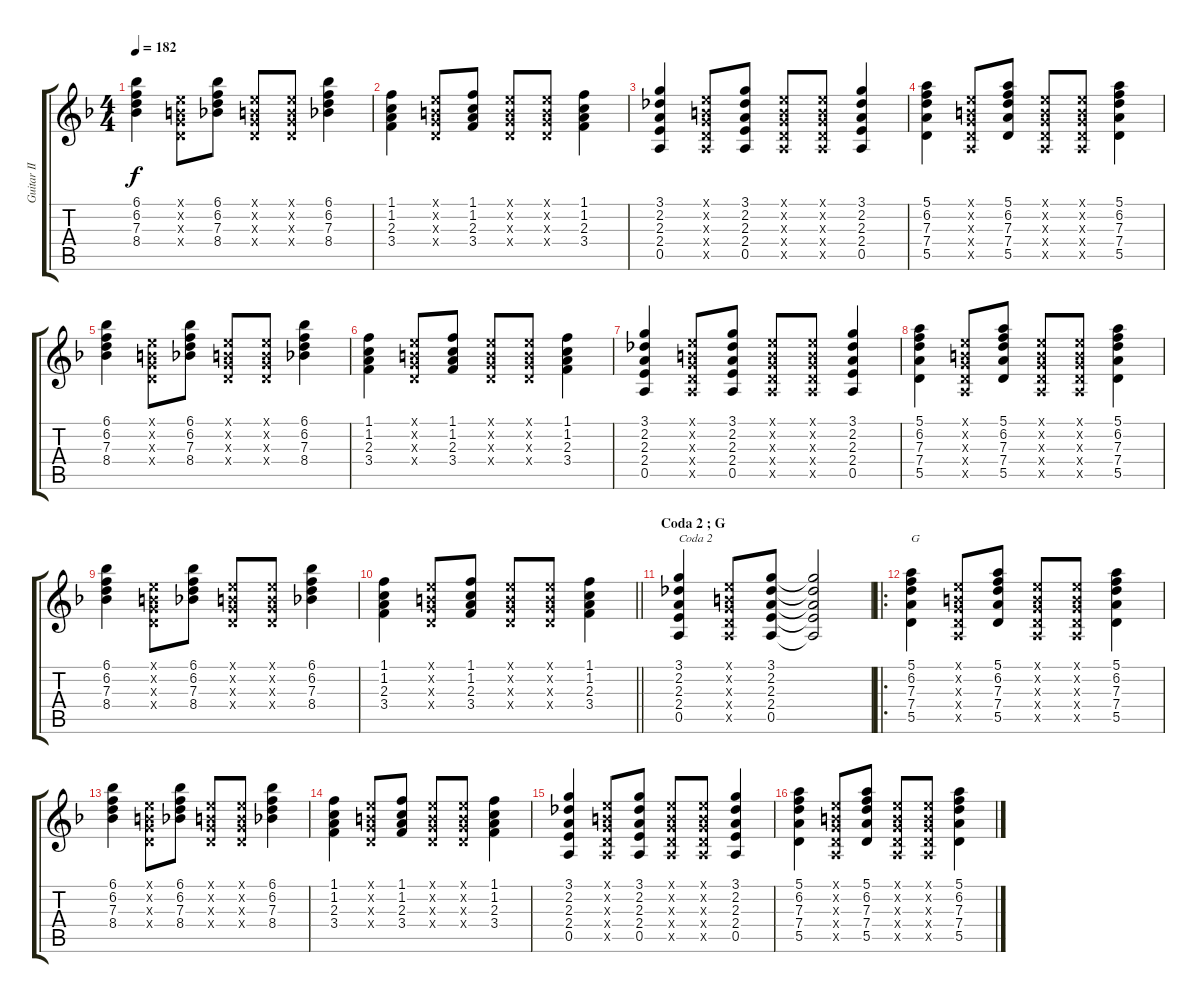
\track ("Guitar II" "Guitar II") {instrument distortionguitar}
\staff {score tabs}
\tuning (E4 B3 G3 D3 A2 E2) {hide}
\ts (4 4)
\tempo 182
\clef g2
\ks f
(6.1 6.2 7.3 8.4).4{dy f} (0.1{x} 0.2{x} 0.3{x} 0.4{x}).8 (6.1 6.2 7.3 8.4).8 (0.1{x} 0.2{x} 0.3{x} 0.4{x}).8 (0.1{x} 0.2{x} 0.3{x} 0.4{x}).8 (6.1 6.2 7.3 8.4).4 |
(1.1 1.2 2.3 3.4).4 (0.1{x} 0.2{x} 0.3{x} 0.4{x}).8 (1.1 1.2 2.3 3.4).8 (0.1{x} 0.2{x} 0.3{x} 0.4{x}).8 (0.1{x} 0.2{x} 0.3{x} 0.4{x}).8 (1.1 1.2 2.3 3.4).4 |
(3.1 2.2 2.3 2.4 0.5).4 (0.1{x} 0.2{x} 0.3{x} 0.4{x} 0.5{x}).8 (3.1 2.2 2.3 2.4 0.5).8 (0.1{x} 0.2{x} 0.3{x} 0.4{x} 0.5{x}).8 (0.1{x} 0.2{x} 0.3{x} 0.4{x} 0.5{x}).8 (3.1 2.2 2.3 2.4 0.5).4 |
(5.1 6.2 7.3 7.4 5.5).4 (0.1{x} 0.2{x} 0.3{x} 0.4{x} 0.5{x}).8 (5.1 6.2 7.3 7.4 5.5).8 (0.1{x} 0.2{x} 0.3{x} 0.4{x} 0.5{x}).8 (0.1{x} 0.2{x} 0.3{x} 0.4{x} 0.5{x}).8 (5.1 6.2 7.3 7.4 5.5).4 |
(6.1 6.2 7.3 8.4).4 (0.1{x} 0.2{x} 0.3{x} 0.4{x}).8 (6.1 6.2 7.3 8.4).8 (0.1{x} 0.2{x} 0.3{x} 0.4{x}).8 (0.1{x} 0.2{x} 0.3{x} 0.4{x}).8 (6.1 6.2 7.3 8.4).4 |
(1.1 1.2 2.3 3.4).4 (0.1{x} 0.2{x} 0.3{x} 0.4{x}).8 (1.1 1.2 2.3 3.4).8 (0.1{x} 0.2{x} 0.3{x} 0.4{x}).8 (0.1{x} 0.2{x} 0.3{x} 0.4{x}).8 (1.1 1.2 2.3 3.4).4 |
(3.1 2.2 2.3 2.4 0.5).4 (0.1{x} 0.2{x} 0.3{x} 0.4{x} 0.5{x}).8 (3.1 2.2 2.3 2.4 0.5).8 (0.1{x} 0.2{x} 0.3{x} 0.4{x} 0.5{x}).8 (0.1{x} 0.2{x} 0.3{x} 0.4{x} 0.5{x}).8 (3.1 2.2 2.3 2.4 0.5).4 |
(5.1 6.2 7.3 7.4 5.5).4 (0.1{x} 0.2{x} 0.3{x} 0.4{x} 0.5{x}).8 (5.1 6.2 7.3 7.4 5.5).8 (0.1{x} 0.2{x} 0.3{x} 0.4{x} 0.5{x}).8 (0.1{x} 0.2{x} 0.3{x} 0.4{x} 0.5{x}).8 (5.1 6.2 7.3 7.4 5.5).4 |
(6.1 6.2 7.3 8.4).4 (0.1{x} 0.2{x} 0.3{x} 0.4{x}).8 (6.1 6.2 7.3 8.4).8 (0.1{x} 0.2{x} 0.3{x} 0.4{x}).8 (0.1{x} 0.2{x} 0.3{x} 0.4{x}).8 (6.1 6.2 7.3 8.4).4 |
\barLineRight lightlight
(1.1 1.2 2.3 3.4).4 (0.1{x} 0.2{x} 0.3{x} 0.4{x}).8 (1.1 1.2 2.3 3.4).8 (0.1{x} 0.2{x} 0.3{x} 0.4{x}).8 (0.1{x} 0.2{x} 0.3{x} 0.4{x}).8 (1.1 1.2 2.3 3.4).4 |
\section ("" "Coda 2 ; G")
(3.1 2.2 2.3 2.4 0.5).4{txt "Coda 2"} (0.1{x} 0.2{x} 0.3{x} 0.4{x} 0.5{x}).8 (3.1 2.2 2.3 2.4 0.5).8 (3.1{t} 2.2{t} 2.3{t} 2.4{t} 0.5{t}).2 |
\ro
(5.1 6.2 7.3 7.4 5.5).4{txt "G"} (0.1{x} 0.2{x} 0.3{x} 0.4{x} 0.5{x}).8 (5.1 6.2 7.3 7.4 5.5).8 (0.1{x} 0.2{x} 0.3{x} 0.4{x} 0.5{x}).8 (0.1{x} 0.2{x} 0.3{x} 0.4{x} 0.5{x}).8 (5.1 6.2 7.3 7.4 5.5).4 |
(6.1 6.2 7.3 8.4).4 (0.1{x} 0.2{x} 0.3{x} 0.4{x}).8 (6.1 6.2 7.3 8.4).8 (0.1{x} 0.2{x} 0.3{x} 0.4{x}).8 (0.1{x} 0.2{x} 0.3{x} 0.4{x}).8 (6.1 6.2 7.3 8.4).4 |
(1.1 1.2 2.3 3.4).4 (0.1{x} 0.2{x} 0.3{x} 0.4{x}).8 (1.1 1.2 2.3 3.4).8 (0.1{x} 0.2{x} 0.3{x} 0.4{x}).8 (0.1{x} 0.2{x} 0.3{x} 0.4{x}).8 (1.1 1.2 2.3 3.4).4 |
(3.1 2.2 2.3 2.4 0.5).4 (0.1{x} 0.2{x} 0.3{x} 0.4{x} 0.5{x}).8 (3.1 2.2 2.3 2.4 0.5).8 (0.1{x} 0.2{x} 0.3{x} 0.4{x} 0.5{x}).8 (0.1{x} 0.2{x} 0.3{x} 0.4{x} 0.5{x}).8 (3.1 2.2 2.3 2.4 0.5).4 |
(5.1 6.2 7.3 7.4 5.5).4 (0.1{x} 0.2{x} 0.3{x} 0.4{x} 0.5{x}).8 (5.1 6.2 7.3 7.4 5.5).8 (0.1{x} 0.2{x} 0.3{x} 0.4{x} 0.5{x}).8 (0.1{x} 0.2{x} 0.3{x} 0.4{x} 0.5{x}).8 (5.1 6.2 7.3 7.4 5.5).4
